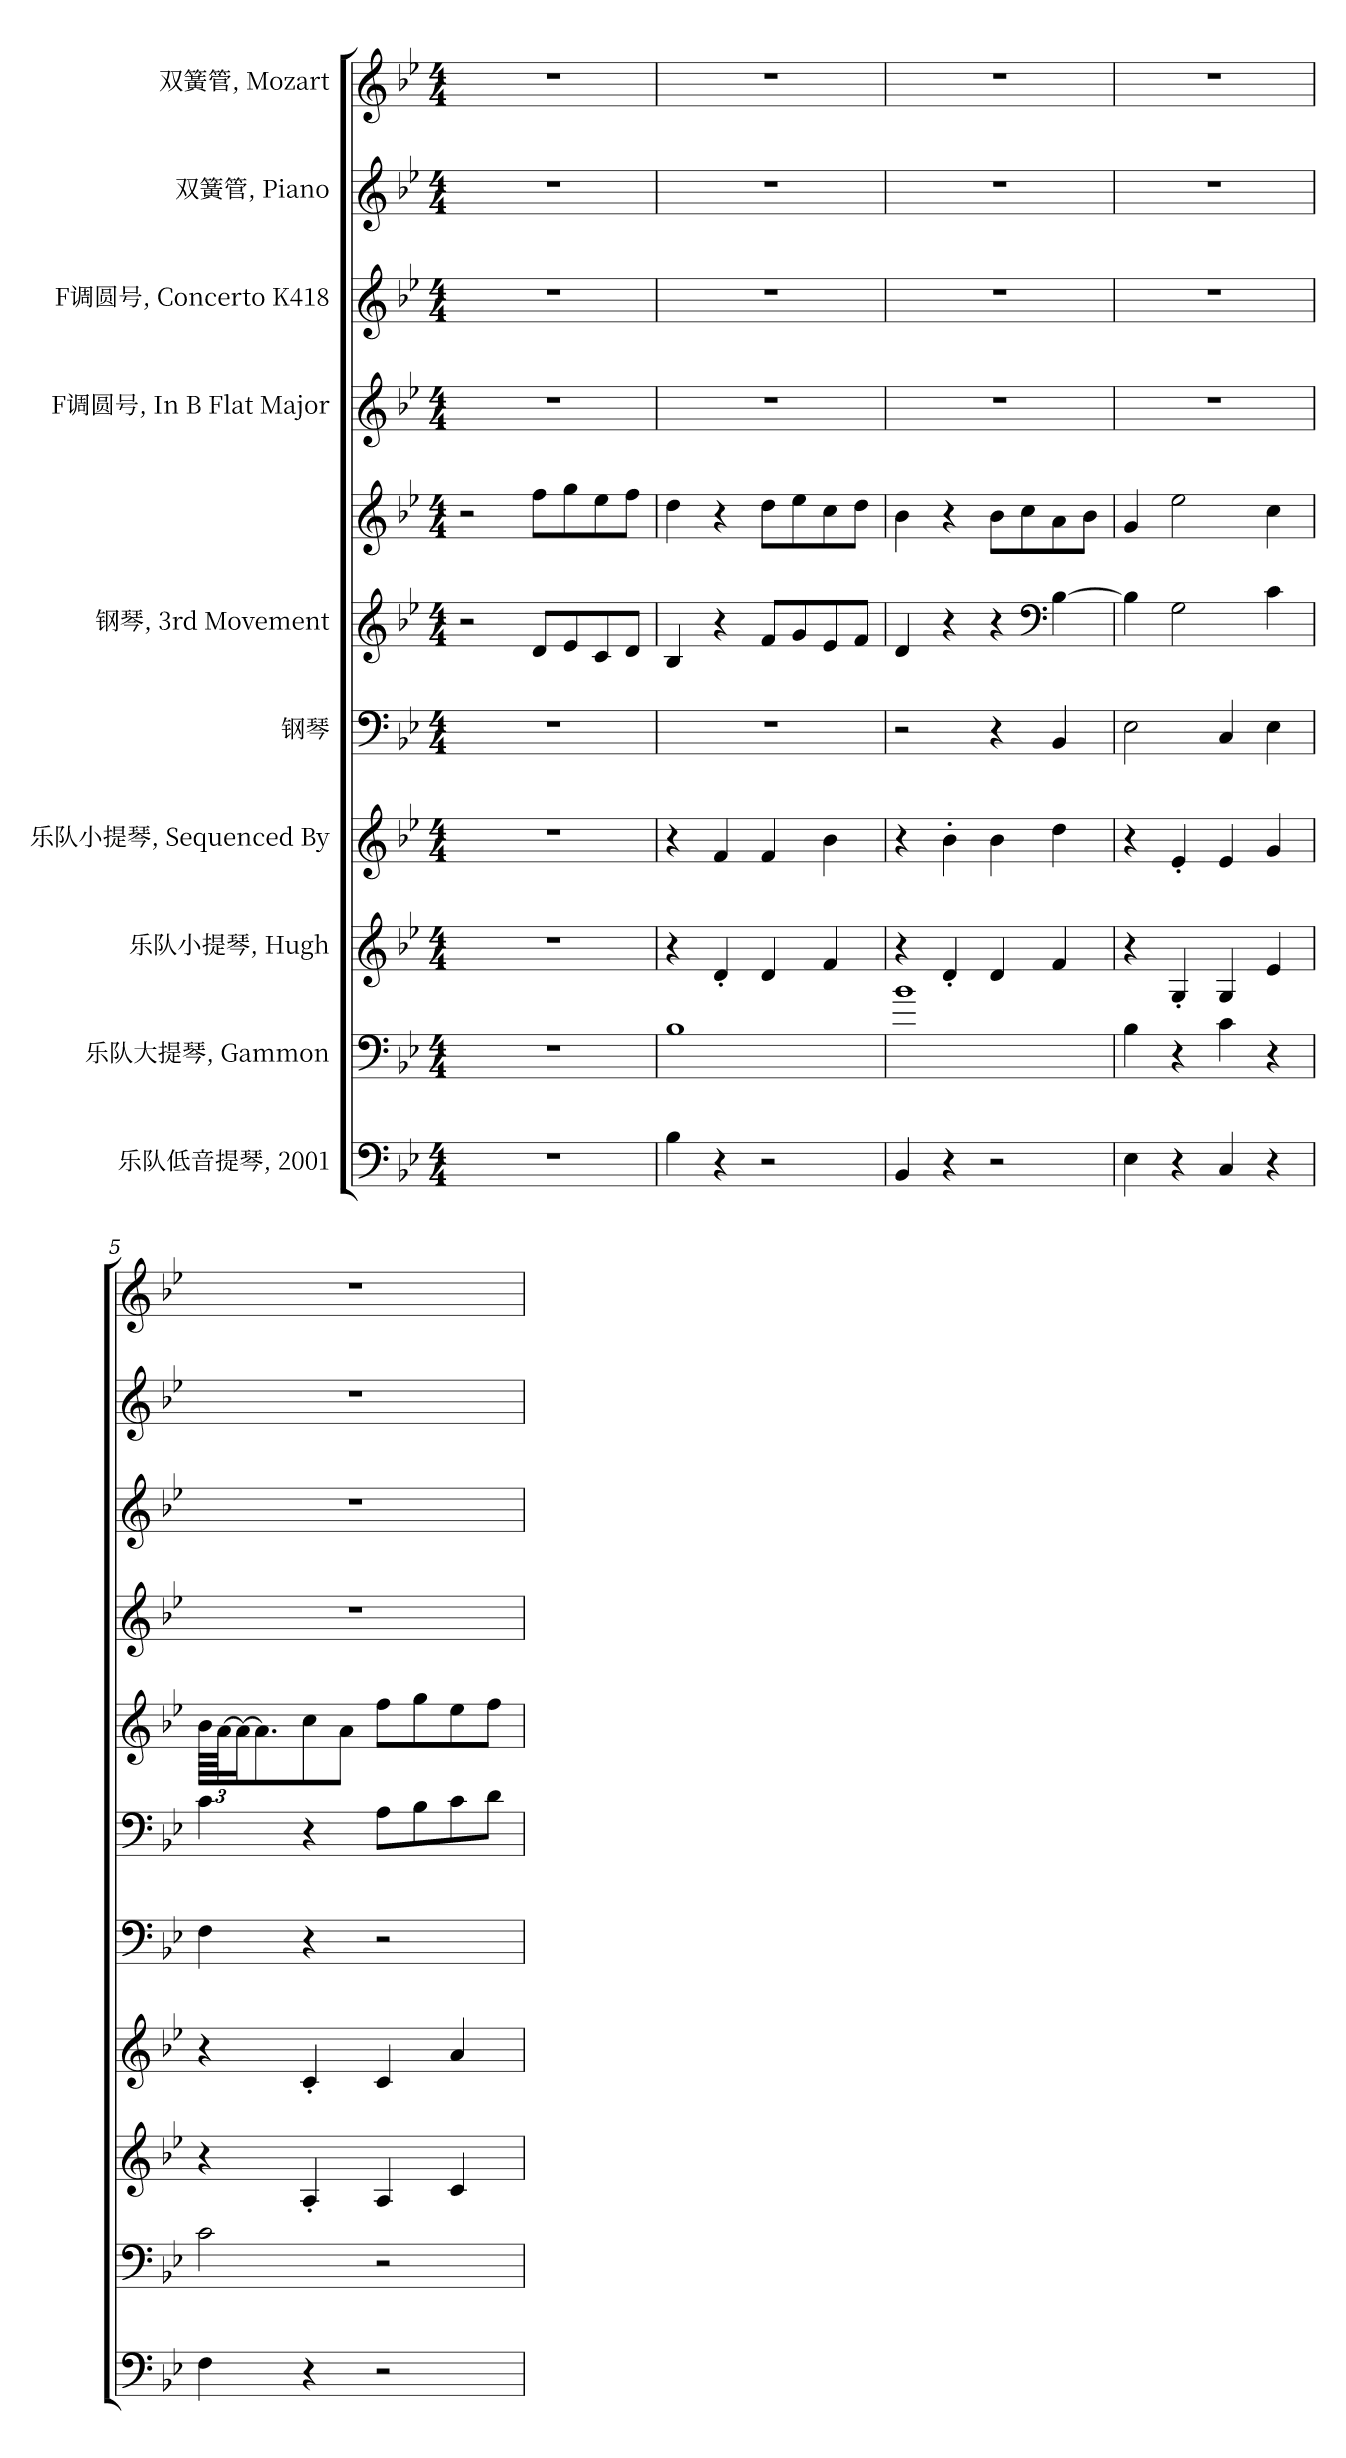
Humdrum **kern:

**kern	**kern	**kern	**kern	**kern	**kern	**kern	**kern	**kern	**kern	**kern
*part10	*part9	*part8	*part7	*part6	*part5	*part5	*part4	*part3	*part2	*part1
*staff11	*staff10	*staff9	*staff8	*staff7	*staff6	*staff5	*staff4	*staff3	*staff2	*staff1
*I"乐队低音提琴, 2001	*I"乐队大提琴, Gammon	*I"乐队小提琴,  Hugh	*I"乐队小提琴, Sequenced By	*I"钢琴	*I"钢琴, 3rd Movement	*	*I"F调圆号, In B Flat Major	*I"F调圆号, Concerto K418	*I"双簧管,  Piano	*I"双簧管,  Mozart
*clefF4	*clefF4	*clefG2	*clefG2	*clefF4	*clefG2	*clefG2	*clefG2	*clefG2	*clefG2	*clefG2
*ITrd7c12	*	*	*	*	*	*	*ITrd4c7	*ITrd4c7	*	*
*k[b-e-]	*k[b-e-]	*k[b-e-]	*k[b-e-]	*k[b-e-]	*k[b-e-]	*k[b-e-]	*k[b-e-a-]	*k[b-e-a-]	*k[b-e-]	*k[b-e-]
*M4/4	*M4/4	*M4/4	*M4/4	*M4/4	*M4/4	*M4/4	*M4/4	*M4/4	*M4/4	*M4/4
*MM110	*MM110	*MM110	*MM110	*MM110	*MM110	*MM110	*MM110	*MM110	*MM110	*MM110
=1	=1	=1	=1	=1	=1	=1	=1	=1	=1	=1
1r	1r	1r	1r	1r	2r	2r	1r	1r	1r	1r
.	.	.	.	.	8d/L	8ff\L	.	.	.	.
.	.	.	.	.	8e-/	8gg\	.	.	.	.
.	.	.	.	.	8c/	8ee-\	.	.	.	.
.	.	.	.	.	8d/J	8ff\J	.	.	.	.
=2	=2	=2	=2	=2	=2	=2	=2	=2	=2	=2
4BB-\	1B-	4r	4r	1r	4B-/	4dd\	1r	1r	1r	1r
4r	.	4d'/	4f/	.	4r	4r	.	.	.	.
2r	.	4d/	4f/	.	8f/L	8dd\L	.	.	.	.
.	.	.	.	.	8g/	8ee-\	.	.	.	.
.	.	4f/	4b-\	.	8e-/	8cc\	.	.	.	.
.	.	.	.	.	8f/J	8dd\J	.	.	.	.
=3	=3	=3	=3	=3	=3	=3	=3	=3	=3	=3
4BBB-/	1b-	4r	4r	2r	4d/	4b-\	1r	1r	1r	1r
4r	.	4d'/	4b-'\	.	4r	4r	.	.	.	.
2r	.	4d/	4b-\	4r	4r	8b-\L	.	.	.	.
.	.	.	.	.	.	8cc\	.	.	.	.
*	*	*	*	*	*clefF4	*	*	*	*	*
.	.	4f/	4dd\	4BB-/	[4B-\	8a\	.	.	.	.
.	.	.	.	.	.	8b-\J	.	.	.	.
=4	=4	=4	=4	=4	=4	=4	=4	=4	=4	=4
4EE-\	4B-\	4r	4r	2E-\	4B-\]	4g/	1r	1r	1r	1r
4r	4r	4G'/	4e-'/	.	2G\	2ee-\	.	.	.	.
4CC/	4c\	4G/	4e-/	4C/	.	.	.	.	.	.
4r	4r	4e-/	4g/	4E-\	4c\	4cc\	.	.	.	.
!!LO:PB:g=z
=5	=5	=5	=5	=5	=5	=5	=5	=5	=5	=5
*	*	*	*	*	*	*Xbrackettup	*	*	*	*
4FF\	2c\	4r	4r	4F\	4c\	96b-\LLLL	1r	1r	1r	1r
.	.	.	.	.	.	[96a\JJ	.	.	.	.
.	.	.	.	.	.	24a\J_	.	.	.	.
.	.	.	.	.	.	8.a\]	.	.	.	.
4r	.	4A'/	4c'/	4r	4r	8cc\	.	.	.	.
.	.	.	.	.	.	8a\J	.	.	.	.
2r	2r	4A/	4c/	2r	8A\L	8ff\L	.	.	.	.
.	.	.	.	.	8B-\	8gg\	.	.	.	.
.	.	4c/	4a/	.	8c\	8ee-\	.	.	.	.
.	.	.	.	.	8d\J	8ff\J	.	.	.	.
=	=	=	=	=	=	=	=	=	=	=
*-	*-	*-	*-	*-	*-	*-	*-	*-	*-	*-
